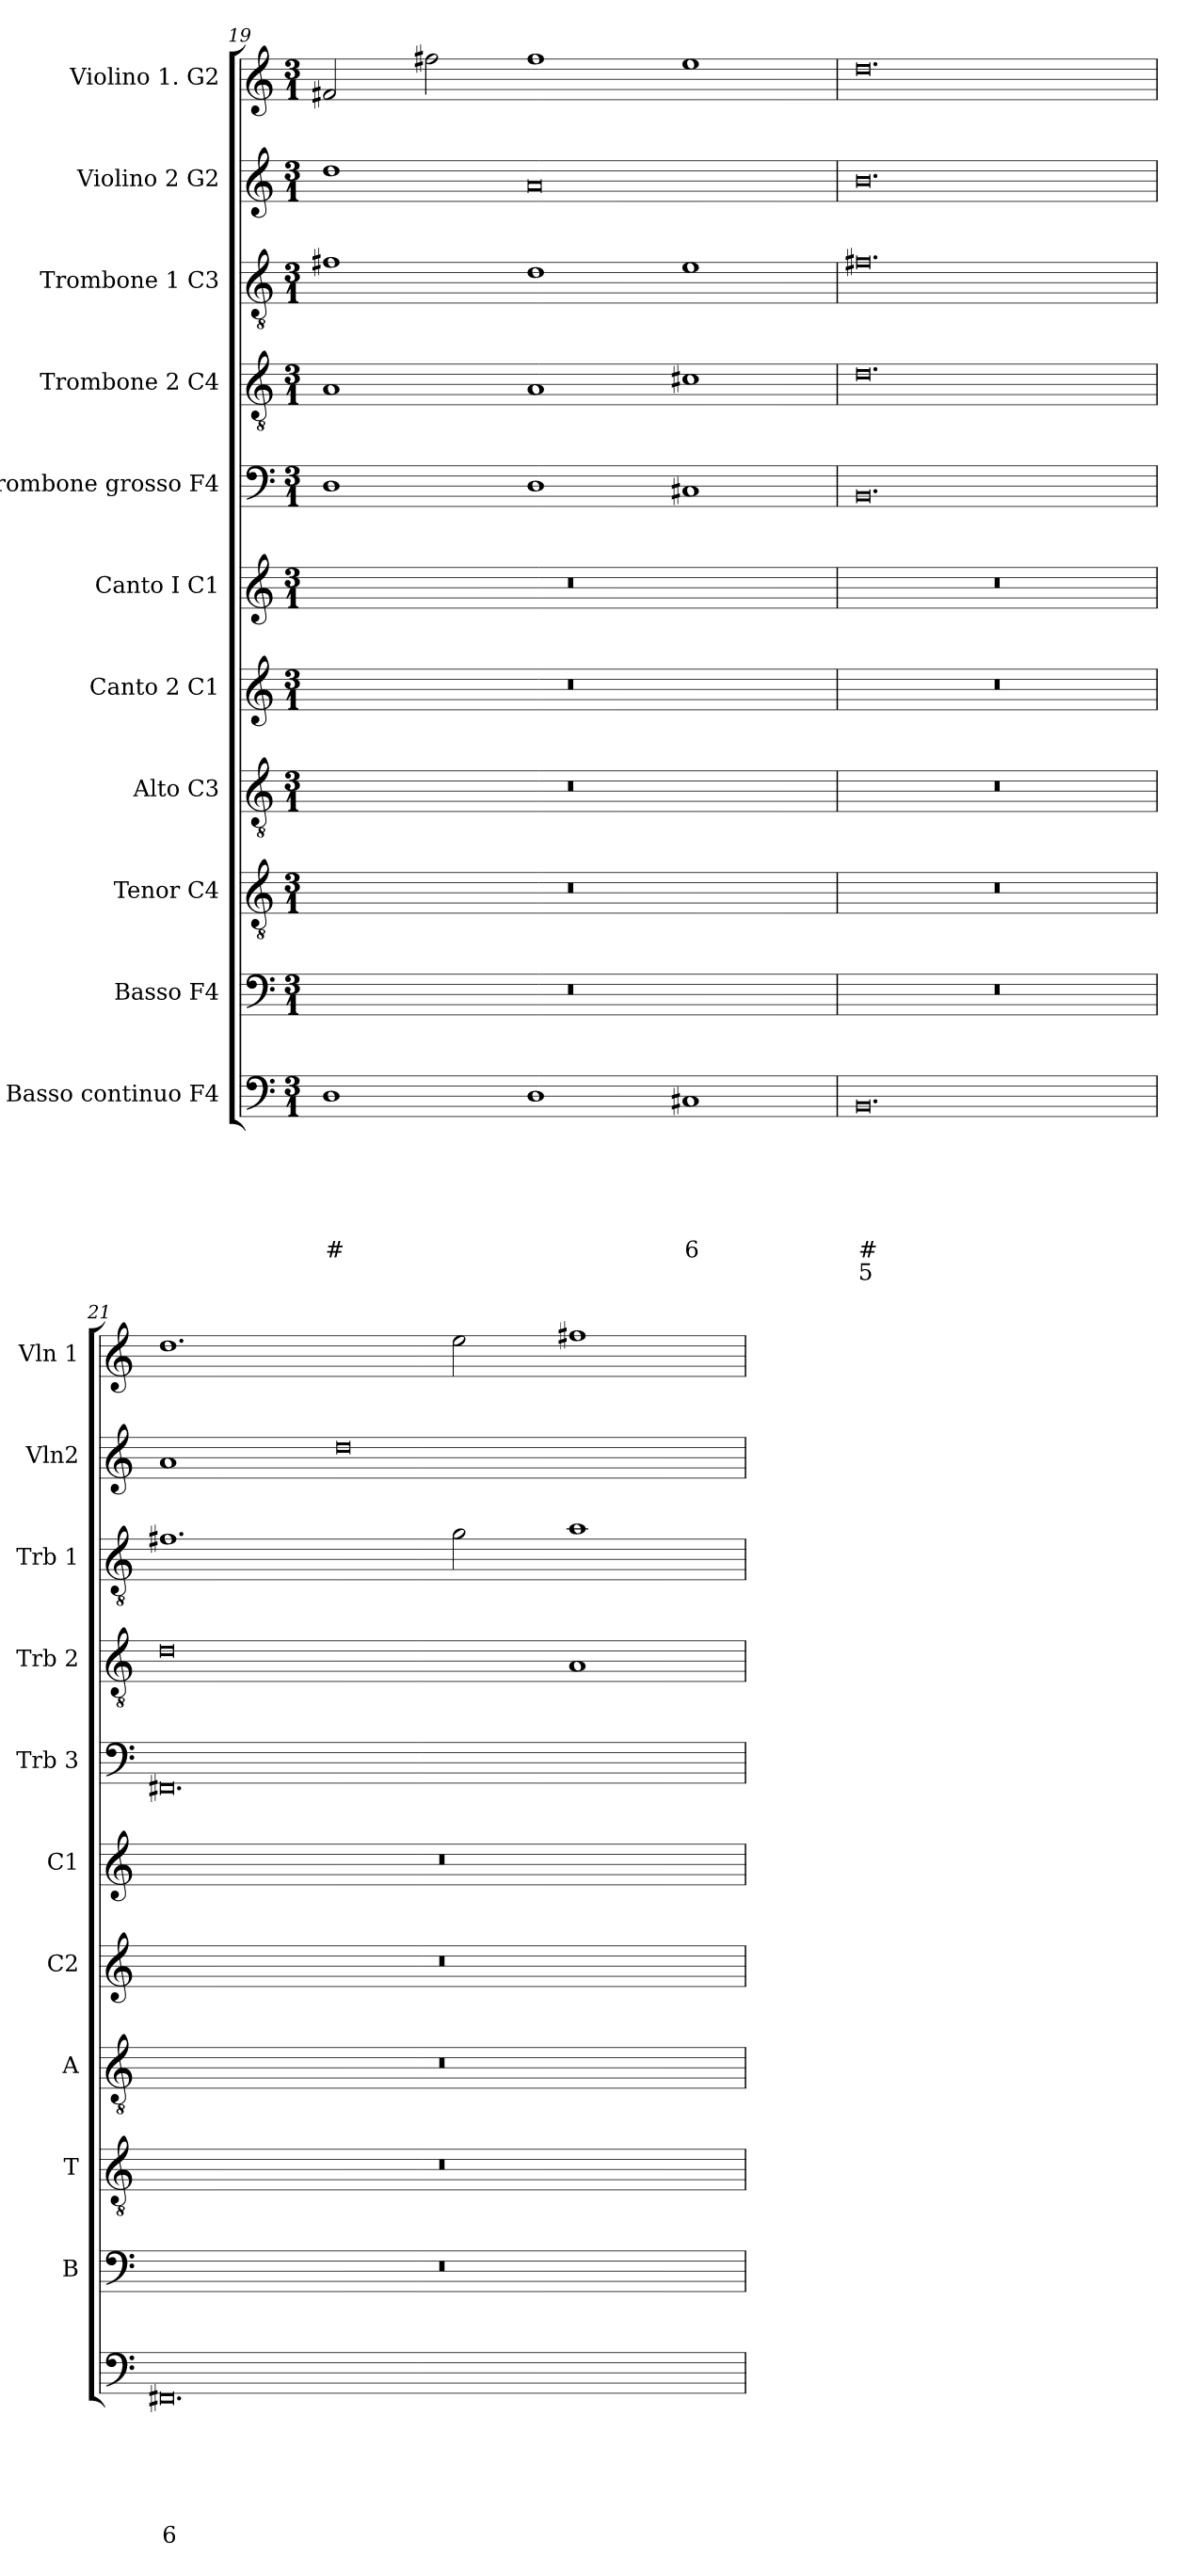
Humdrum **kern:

**kern	**text	**text	**text	**text	**text	**text	**text	**kern	**kern	**kern	**kern	**kern	**kern	**kern	**kern	**kern	**kern
*part11	*part11	*part11	*part11	*part11	*part11	*part11	*part11	*part10	*part9	*part8	*part7	*part6	*part5	*part4	*part3	*part2	*part1
*staff11	*staff11	*staff11	*staff11	*staff11	*staff11	*staff11	*staff11	*staff10	*staff9	*staff8	*staff7	*staff6	*staff5	*staff4	*staff3	*staff2	*staff1
*I"Basso continuo F4	*	*	*	*	*	*	*	*I"Basso F4	*I"Tenor C4	*I"Alto C3	*I"Canto 2 C1	*I"Canto I C1	*I"Trombone grosso F4	*I"Trombone 2 C4	*I"Trombone 1 C3	*I"Violino 2 G2	*I"Violino 1. G2
*	*	*	*	*	*	*	*	*I'B	*I'T	*I'A	*I'C2	*I'C1	*I'Trb 3	*I'Trb 2	*I'Trb 1	*I'Vln2	*I'Vln 1
*clefF4	*	*	*	*	*	*	*	*clefF4	*clefGv2	*clefGv2	*clefG2	*clefG2	*clefF4	*clefGv2	*clefGv2	*clefG2	*clefG2
*k[]	*	*	*	*	*	*	*	*k[]	*k[]	*k[]	*k[]	*k[]	*k[]	*k[]	*k[]	*k[]	*k[]
*C:	*	*	*	*	*	*	*	*C:	*C:	*C:	*C:	*C:	*C:	*C:	*C:	*C:	*C:
*M3/1	*	*	*	*	*	*	*	*M3/1	*M3/1	*M3/1	*M3/1	*M3/1	*M3/1	*M3/1	*M3/1	*M3/1	*M3/1
=19	=19	=19	=19	=19	=19	=19	=19	=19	=19	=19	=19	=19	=19	=19	=19	=19	=19
!	!	!	!	!	!	!LO:LY:b	!	!	!	!	!	!	!	!	!	!	!
1D	.	.	.	.	.	#	.	0.r	0.r	0.r	0.r	0.r	1D	1A	1f#X	1dd	2f#X/
.	.	.	.	.	.	.	.	.	.	.	.	.	.	.	.	.	2ff#X\
1D	.	.	.	.	.	.	.	.	.	.	.	.	1D	1A	1d	0a	1ff#
!	!	!	!	!	!	!LO:LY:b	!	!	!	!	!	!	!	!	!	!	!
1C#X	.	.	.	.	.	6	.	.	.	.	.	.	1C#X	1c#X	1e	.	1ee
=20	=20	=20	=20	=20	=20	=20	=20	=20	=20	=20	=20	=20	=20	=20	=20	=20	=20
!	!	!	!	!	!	!LO:LY:b	!LO:LY:b	!	!	!	!	!	!	!	!	!	!
0.BB	.	.	.	.	.	#	5	0.r	0.r	0.r	0.r	0.r	0.BB	0.d	0.f#X	0.b	0.dd
=21	=21	=21	=21	=21	=21	=21	=21	=21	=21	=21	=21	=21	=21	=21	=21	=21	=21
!	!	!	!	!	!	!LO:LY:b	!	!	!	!	!	!	!	!	!	!	!
0.FF#X	.	.	.	.	.	6	.	0.r	0.r	0.r	0.r	0.r	0.FF#X	0d	1.f#X	1a	1.dd
.	.	.	.	.	.	.	.	.	.	.	.	.	.	.	.	0dd	.
.	.	.	.	.	.	.	.	.	.	.	.	.	.	.	2g\	.	2ee\
.	.	.	.	.	.	.	.	.	.	.	.	.	.	1A	1a	.	1ff#X
=	=	=	=	=	=	=	=	=	=	=	=	=	=	=	=	=	=
*-	*-	*-	*-	*-	*-	*-	*-	*-	*-	*-	*-	*-	*-	*-	*-	*-	*-
